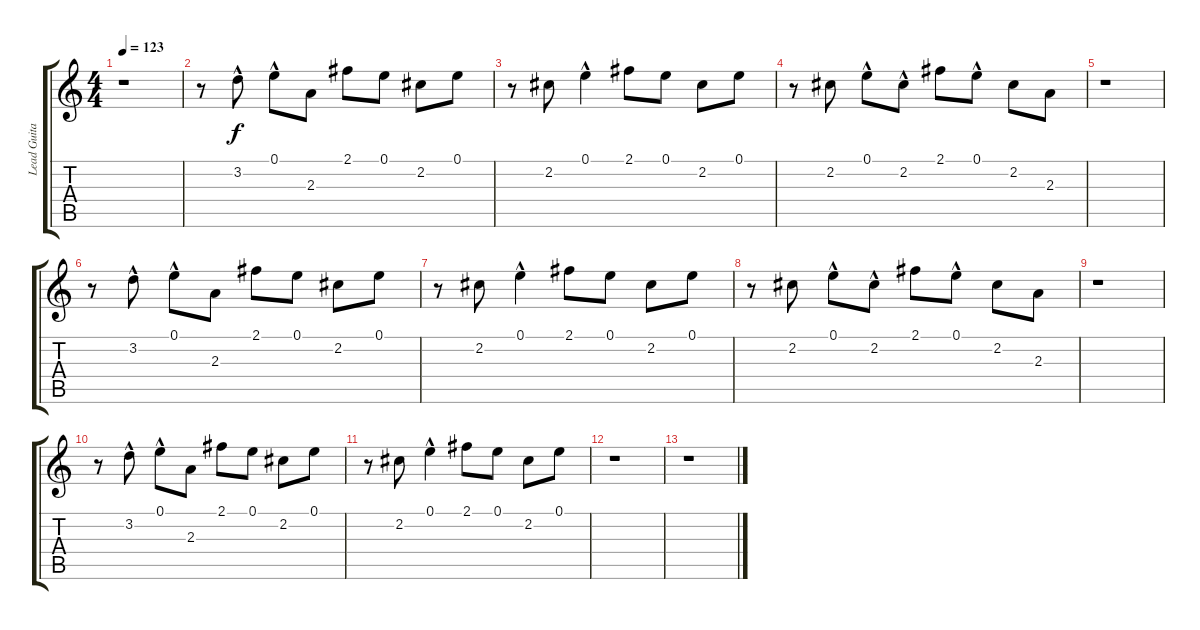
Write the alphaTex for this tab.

\track ("Lead Guitar" "Lead Guita") {instrument electricguitarclean}
\staff {score tabs}
\tuning (E4 B3 G3 D3 A2 E2) {hide}
\ts (4 4)
\tempo 123
\clef g2
\ks c
r.1{dy f} |
r.8 3.2{hac}.8 0.1{hac}.8 2.3.8 2.1.8 0.1.8 2.2.8 0.1.8 |
r.8 2.2.8 0.1{hac}.4 2.1.8 0.1.8 2.2.8 0.1.8 |
r.8 2.2.8 0.1{hac}.8 2.2{hac}.8 2.1.8 0.1{hac}.8 2.2.8 2.3.8 |
r.1 |
r.8 3.2{hac}.8 0.1{hac}.8 2.3.8 2.1.8 0.1.8 2.2.8 0.1.8 |
r.8 2.2.8 0.1{hac}.4 2.1.8 0.1.8 2.2.8 0.1.8 |
r.8 2.2.8 0.1{hac}.8 2.2{hac}.8 2.1.8 0.1{hac}.8 2.2.8 2.3.8 |
r.1 |
r.8 3.2{hac}.8 0.1{hac}.8 2.3.8 2.1.8 0.1.8 2.2.8 0.1.8 |
r.8 2.2.8 0.1{hac}.4 2.1.8 0.1.8 2.2.8 0.1.8 |
r.1 |
r.1
